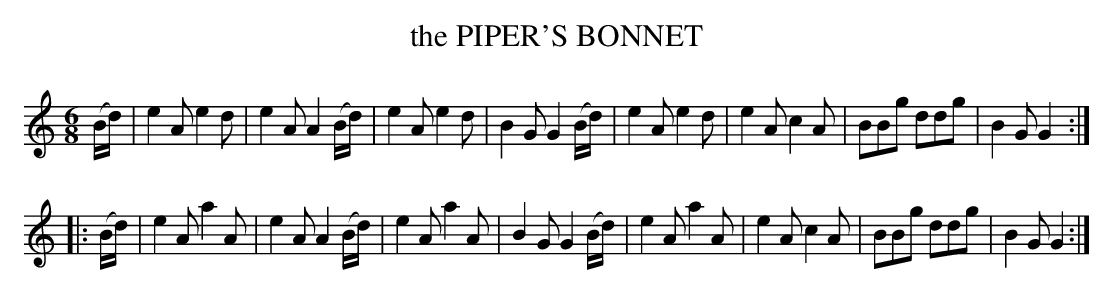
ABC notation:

X:1
T: the PIPER'S BONNET
M: 6/8
L: 1/8
K: Am
(B/d/) |\
e2A e2d | e2A A2(B/d/) | e2A e2d | B2G G2(B/d/) |\
e2A e2d | e2A c2A | BBg ddg | B2G G2 :|
|: (B/d/) |\
e2A a2A | e2A A2(B/d/) | e2A a2A | B2G G2(B/d/) |\
e2A a2A | e2A c2A | BBg ddg | B2G G2 :|
